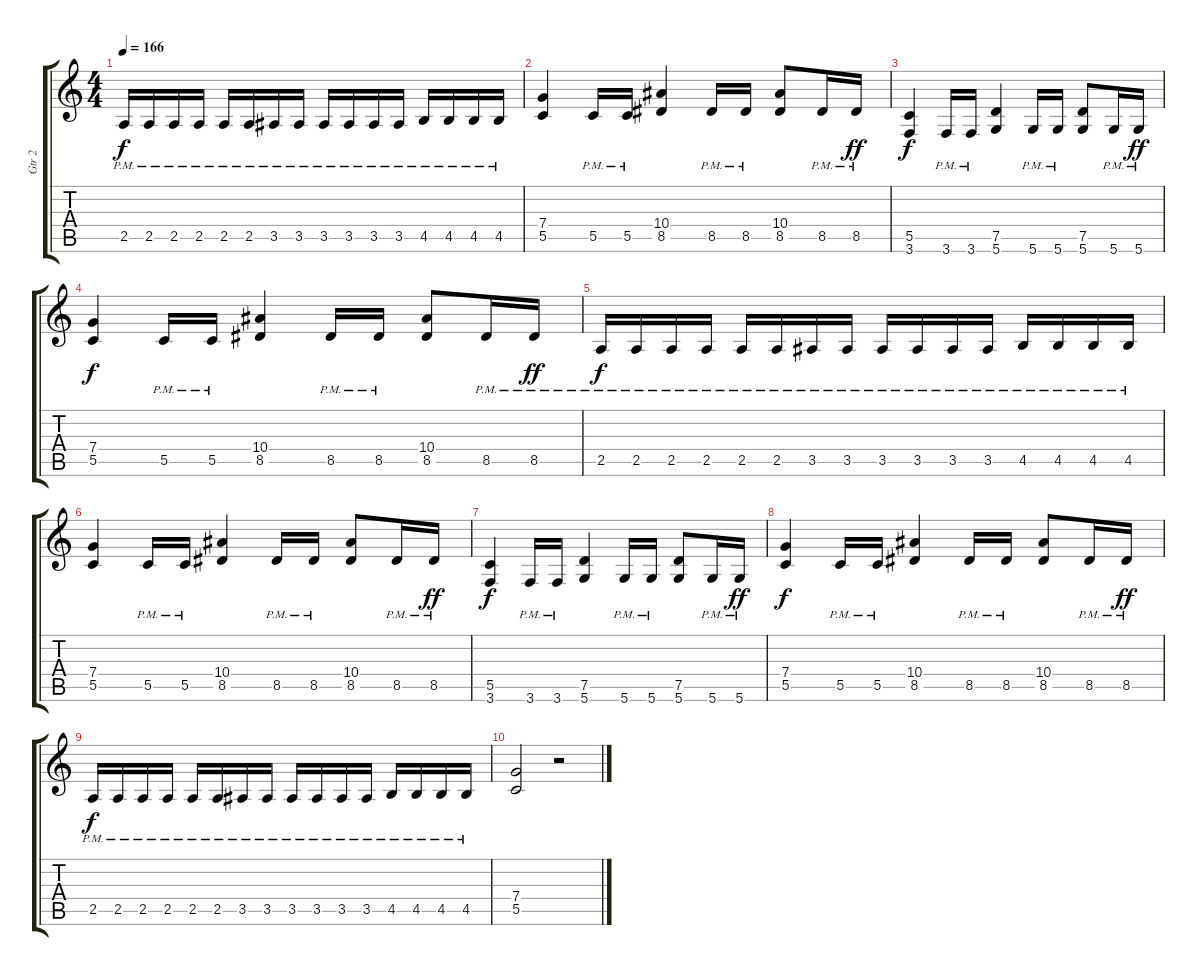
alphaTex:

\track ("Gtr 2" "Gtr 2") {instrument distortionguitar}
\staff {score tabs}
\tuning (D4 A3 F3 C3 G2 D2) {hide}
\ts (4 4)
\tempo 166
\clef g2
\ks c
2.5{pm}.16{dy f} 2.5{pm}.16 2.5{pm}.16 2.5{pm}.16 2.5{pm}.16 2.5{pm}.16 3.5{pm}.16 3.5{pm}.16 3.5{pm}.16 3.5{pm}.16 3.5{pm}.16 3.5{pm}.16 4.5{pm}.16 4.5{pm}.16 4.5{pm}.16 4.5{pm}.16 |
(7.4 5.5).4 5.5{pm}.16 5.5{pm}.16 (10.4 8.5).4 8.5{pm}.16 8.5{pm}.16 (10.4 8.5).8 8.5{pm}.16 8.5{pm}.16{dy ff} |
(5.5 3.6).4{dy f} 3.6{pm}.16 3.6{pm}.16 (7.5 5.6).4 5.6{pm}.16 5.6{pm}.16 (7.5 5.6).8 5.6{pm}.16 5.6{pm}.16{dy ff} |
(7.4 5.5).4{dy f} 5.5{pm}.16 5.5{pm}.16 (10.4 8.5).4 8.5{pm}.16 8.5{pm}.16 (10.4 8.5).8 8.5{pm}.16 8.5{pm}.16{dy ff} |
2.5{pm}.16{dy f} 2.5{pm}.16 2.5{pm}.16 2.5{pm}.16 2.5{pm}.16 2.5{pm}.16 3.5{pm}.16 3.5{pm}.16 3.5{pm}.16 3.5{pm}.16 3.5{pm}.16 3.5{pm}.16 4.5{pm}.16 4.5{pm}.16 4.5{pm}.16 4.5{pm}.16 |
(7.4 5.5).4 5.5{pm}.16 5.5{pm}.16 (10.4 8.5).4 8.5{pm}.16 8.5{pm}.16 (10.4 8.5).8 8.5{pm}.16 8.5{pm}.16{dy ff} |
(5.5 3.6).4{dy f} 3.6{pm}.16 3.6{pm}.16 (7.5 5.6).4 5.6{pm}.16 5.6{pm}.16 (7.5 5.6).8 5.6{pm}.16 5.6{pm}.16{dy ff} |
(7.4 5.5).4{dy f} 5.5{pm}.16 5.5{pm}.16 (10.4 8.5).4 8.5{pm}.16 8.5{pm}.16 (10.4 8.5).8 8.5{pm}.16 8.5{pm}.16{dy ff} |
2.5{pm}.16{dy f} 2.5{pm}.16 2.5{pm}.16 2.5{pm}.16 2.5{pm}.16 2.5{pm}.16 3.5{pm}.16 3.5{pm}.16 3.5{pm}.16 3.5{pm}.16 3.5{pm}.16 3.5{pm}.16 4.5{pm}.16 4.5{pm}.16 4.5{pm}.16 4.5{pm}.16 |
(7.4 5.5).2 r.2
